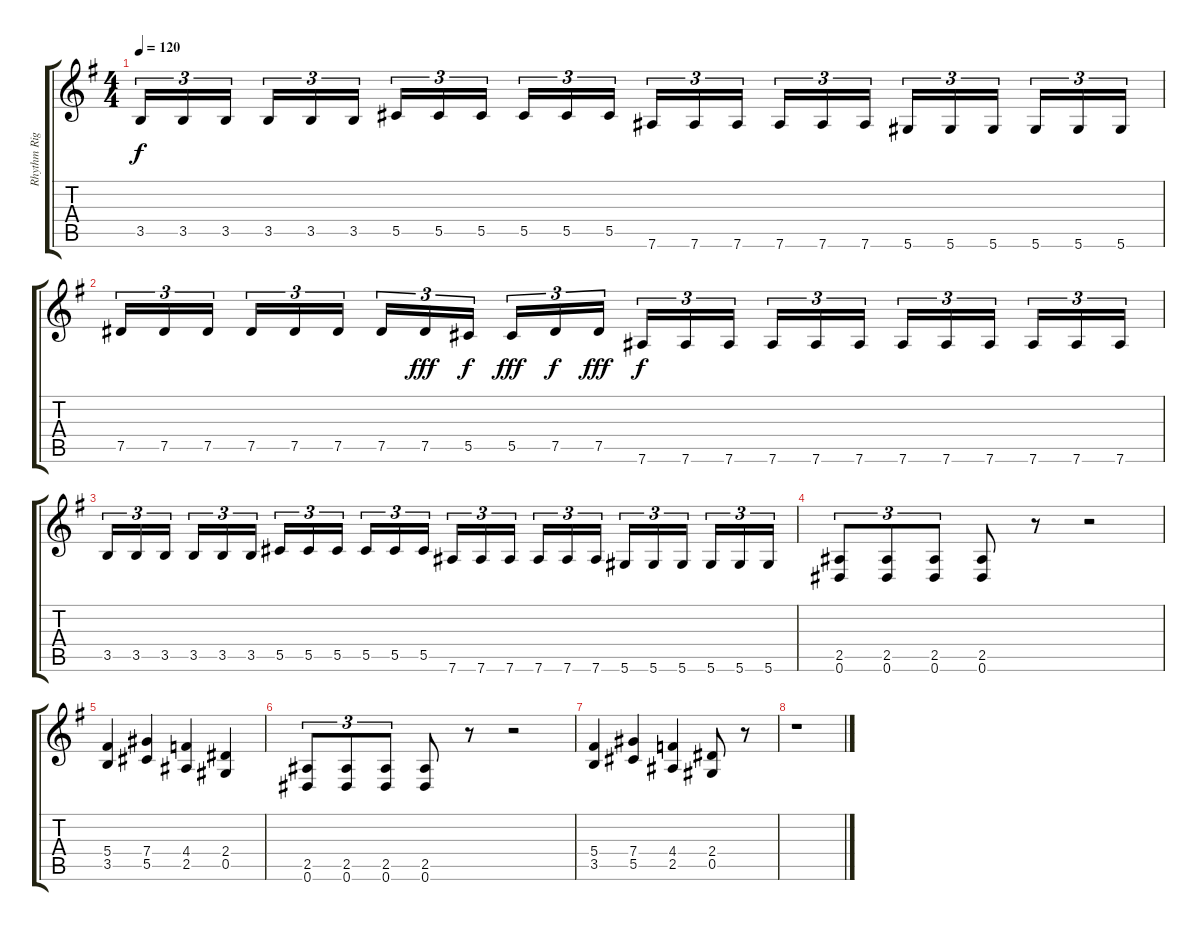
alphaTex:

\track ("Rhythm Right" "Rhythm Rig") {instrument distortionguitar}
\staff {score tabs}
\tuning (Eb4 Bb3 Gb3 Db3 Ab2 Eb2) {hide}
\ts (4 4)
\tempo 120
\clef g2
\ks g
3.5.16{tu (3 2) dy f} 3.5.16{tu (3 2)} 3.5.16{tu (3 2) beam splitsecondary} 3.5.16{tu (3 2)} 3.5.16{tu (3 2)} 3.5.16{tu (3 2)} 5.5.16{tu (3 2)} 5.5.16{tu (3 2)} 5.5.16{tu (3 2) beam splitsecondary} 5.5.16{tu (3 2)} 5.5.16{tu (3 2)} 5.5.16{tu (3 2)} 7.6.16{tu (3 2)} 7.6.16{tu (3 2)} 7.6.16{tu (3 2) beam splitsecondary} 7.6.16{tu (3 2)} 7.6.16{tu (3 2)} 7.6.16{tu (3 2)} 5.6.16{tu (3 2)} 5.6.16{tu (3 2)} 5.6.16{tu (3 2) beam splitsecondary} 5.6.16{tu (3 2)} 5.6.16{tu (3 2)} 5.6.16{tu (3 2)} |
7.5.16{tu (3 2)} 7.5.16{tu (3 2)} 7.5.16{tu (3 2) beam splitsecondary} 7.5.16{tu (3 2)} 7.5.16{tu (3 2)} 7.5.16{tu (3 2)} 7.5.16{tu (3 2)} 7.5.16{tu (3 2) dy fff} 5.5.16{tu (3 2) dy f beam splitsecondary} 5.5.16{tu (3 2) dy fff} 7.5.16{tu (3 2) dy f} 7.5.16{tu (3 2) dy fff} 7.6.16{tu (3 2) dy f} 7.6.16{tu (3 2)} 7.6.16{tu (3 2) beam splitsecondary} 7.6.16{tu (3 2)} 7.6.16{tu (3 2)} 7.6.16{tu (3 2)} 7.6.16{tu (3 2)} 7.6.16{tu (3 2)} 7.6.16{tu (3 2) beam splitsecondary} 7.6.16{tu (3 2)} 7.6.16{tu (3 2)} 7.6.16{tu (3 2)} |
3.5.16{tu (3 2)} 3.5.16{tu (3 2)} 3.5.16{tu (3 2) beam splitsecondary} 3.5.16{tu (3 2)} 3.5.16{tu (3 2)} 3.5.16{tu (3 2)} 5.5.16{tu (3 2)} 5.5.16{tu (3 2)} 5.5.16{tu (3 2) beam splitsecondary} 5.5.16{tu (3 2)} 5.5.16{tu (3 2)} 5.5.16{tu (3 2)} 7.6.16{tu (3 2)} 7.6.16{tu (3 2)} 7.6.16{tu (3 2) beam splitsecondary} 7.6.16{tu (3 2)} 7.6.16{tu (3 2)} 7.6.16{tu (3 2)} 5.6.16{tu (3 2)} 5.6.16{tu (3 2)} 5.6.16{tu (3 2) beam splitsecondary} 5.6.16{tu (3 2)} 5.6.16{tu (3 2)} 5.6.16{tu (3 2)} |
(2.5 0.6).8{tu (3 2)} (2.5 0.6).8{tu (3 2)} (2.5 0.6).8{tu (3 2)} (2.5 0.6).8 r.8 r.2 |
(5.4 3.5).4 (7.4 5.5).4 (4.4 2.5).4 (2.4 0.5).4 |
(2.5 0.6).8{tu (3 2)} (2.5 0.6).8{tu (3 2)} (2.5 0.6).8{tu (3 2)} (2.5 0.6).8 r.8 r.2 |
(5.4 3.5).4 (7.4 5.5).4 (4.4 2.5).4 (2.4 0.5).8 r.8 |
r.1
